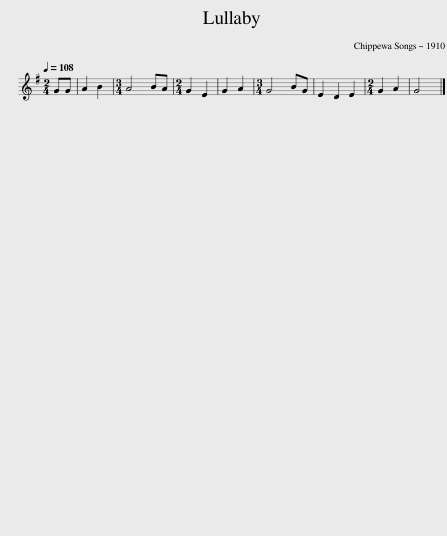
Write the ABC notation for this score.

X:1
L:1/8
Q:1/4=108
M:2/4
I:linebreak $
K:G
V:1 treble
V:1
 GG | A2 B2 |[M:3/4] A4 BA |[M:2/4] G2 E2 | G2 A2 | %5
[M:3/4] G4 BG | E2 D2 E2 |[M:2/4] G2 A2 | G4 |] %9
